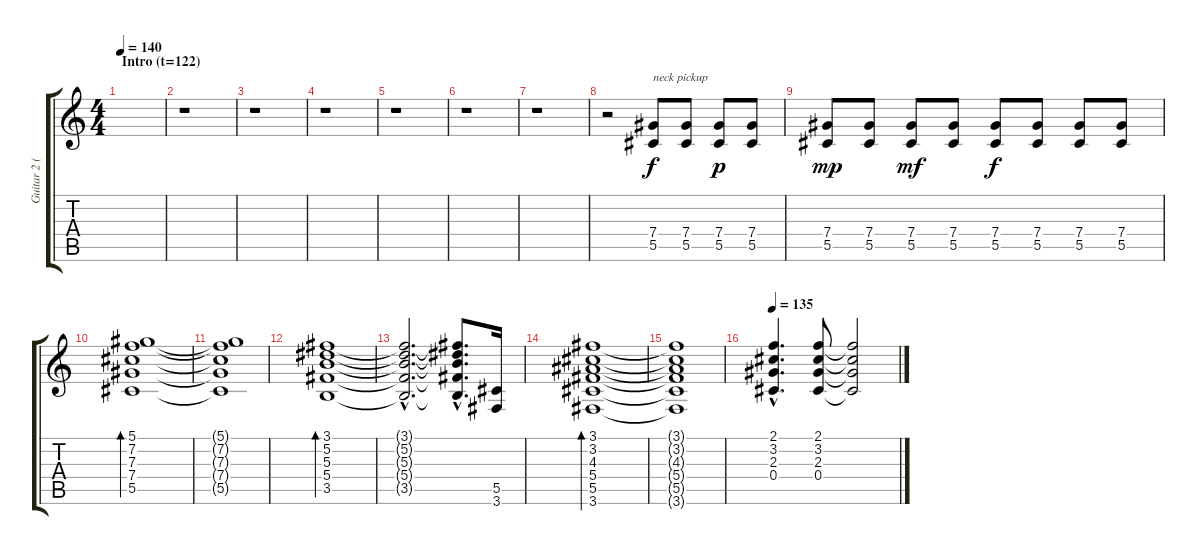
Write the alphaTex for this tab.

\track ("Guitar 2 (Izzy)" "Guitar 2 (") {instrument overdrivenguitar}
\staff {score tabs}
\tuning (Eb4 Bb3 Gb3 Db3 Ab2 Eb2) {hide}
\ts (4 4)
\section ("" "Intro (t=122)")
\tempo 140
\tempo 122
\tempo 140
\clef g2
\ks c
|
r.1 |
r.1 |
r.1 |
r.1 |
r.1 |
r.1 |
r.2 (7.4 5.5).8{txt "neck pickup"} (7.4 5.5).8 (7.4 5.5).8{dy p} (7.4 5.5).8 |
(7.4 5.5).8{dy mp} (7.4 5.5).8 (7.4 5.5).8{dy mf} (7.4 5.5).8 (7.4 5.5).8{dy f} (7.4 5.5).8 (7.4 5.5).8 (7.4 5.5).8 |
(5.1 7.2 7.3 7.4 5.5).1{bd 120} |
(5.1{t} 7.2{t} 7.3{t} 7.4{t} 5.5{t}).1 |
(3.1 5.2 5.3 5.4 3.5).1{bd 120} |
(3.1{hac t} 5.2{hac t} 5.3{hac t} 5.4{hac t} 3.5{hac t}).2{d} (3.1{hac t} 5.2{hac t} 5.3{hac t} 5.4{hac t} 3.5{hac t}).8{d} (5.5 3.6).16 |
(3.1 3.2 4.3 5.4 5.5 3.6).1{bd 120} |
(3.1{t} 3.2{t} 4.3{t} 5.4{t} 5.5{t} 3.6{t}).1 |
\tempo 135
(2.1{hac} 3.2{hac} 2.3{hac} 0.4{hac}).4{d} (2.1 3.2 2.3 0.4).8 (2.1{t} 3.2{t} 2.3{t} 0.4{t}).2
